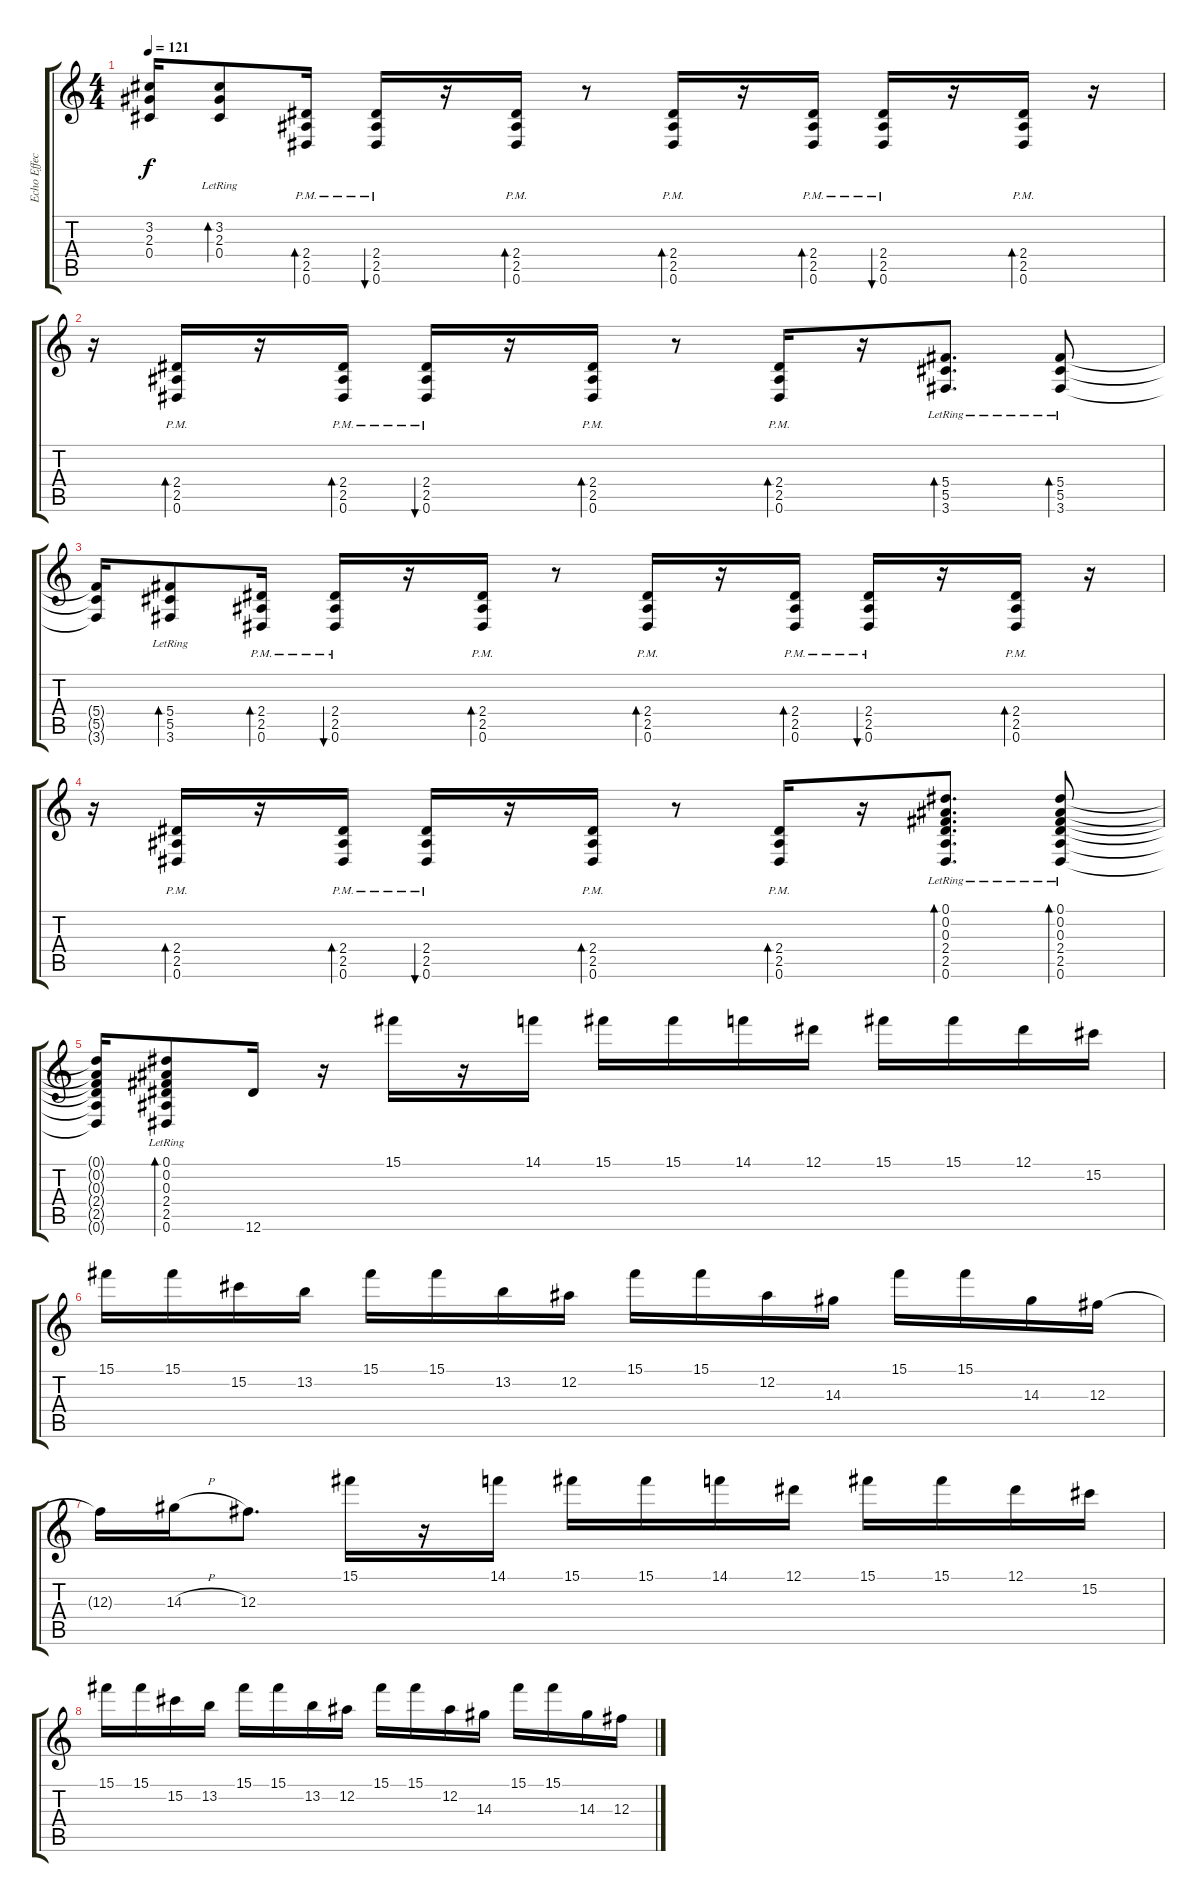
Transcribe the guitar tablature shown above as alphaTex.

\track ("Echo Effect" "Echo Effec") {instrument electricguitarjazz}
\staff {score tabs}
\tuning (Eb4 Bb3 Gb3 Db3 Ab2 Eb2) {hide}
\ts (4 4)
\tempo 121
\clef g2
\ks c
(3.2{t} 2.3{t} 0.4{t}).16{dy f} (3.2{lr} 2.3{lr} 0.4{lr}).8{bd 60} (2.4{pm} 2.5{pm} 0.6{pm}).16{bd 60} (2.4{pm} 2.5{pm} 0.6{pm}).16{bu 60} r.16 (2.4{pm} 2.5{pm} 0.6{pm}).16{bd 60} r.8 (2.4{pm} 2.5{pm} 0.6{pm}).16{bd 60} r.16 (2.4{pm} 2.5{pm} 0.6{pm}).16{bd 60} (2.4{pm} 2.5{pm} 0.6{pm}).16{bu 60} r.16 (2.4{pm} 2.5{pm} 0.6{pm}).16{bd 60} r.16 |
r.16 (2.4{pm} 2.5{pm} 0.6{pm}).16{bd 60} r.16 (2.4{pm} 2.5{pm} 0.6{pm}).16{bd 60} (2.4{pm} 2.5{pm} 0.6{pm}).16{bu 60} r.16 (2.4{pm} 2.5{pm} 0.6{pm}).16{bd 60} r.8 (2.4{pm} 2.5{pm} 0.6{pm}).16{bd 60} r.16 (5.4{lr} 5.5{lr} 3.6{lr}).8{d bd 60} (5.4{lr} 5.5{lr} 3.6{lr}).8{bd 60} |
(5.4{t} 5.5{t} 3.6{t}).16 (5.4{lr} 5.5{lr} 3.6{lr}).8{bd 60} (2.4{pm} 2.5{pm} 0.6{pm}).16{bd 60} (2.4{pm} 2.5{pm} 0.6{pm}).16{bu 60} r.16 (2.4{pm} 2.5{pm} 0.6{pm}).16{bd 60} r.8 (2.4{pm} 2.5{pm} 0.6{pm}).16{bd 60} r.16 (2.4{pm} 2.5{pm} 0.6{pm}).16{bd 60} (2.4{pm} 2.5{pm} 0.6{pm}).16{bu 60} r.16 (2.4{pm} 2.5{pm} 0.6{pm}).16{bd 60} r.16 |
r.16 (2.4{pm} 2.5{pm} 0.6{pm}).16{bd 60} r.16 (2.4{pm} 2.5{pm} 0.6{pm}).16{bd 60} (2.4{pm} 2.5{pm} 0.6{pm}).16{bu 60} r.16 (2.4{pm} 2.5{pm} 0.6{pm}).16{bd 60} r.8 (2.4{pm} 2.5{pm} 0.6{pm}).16{bd 60} r.16 (0.1{lr} 0.2{lr} 0.3{lr} 2.4{lr} 2.5{lr} 0.6{lr}).8{d bd 60} (0.1{lr} 0.2{lr} 0.3{lr} 2.4{lr} 2.5{lr} 0.6{lr}).8{bd 60} |
(0.1{t} 0.2{t} 0.3{t} 2.4{t} 2.5{t} 0.6{t}).16 (0.1{lr} 0.2{lr} 0.3{lr} 2.4{lr} 2.5{lr} 0.6{lr}).8{bd 60} 12.6.16 r.16 15.1.16 r.16 14.1.16 15.1.16 15.1.16 14.1.16 12.1.16 15.1.16 15.1.16 12.1.16 15.2.16 |
15.1.16 15.1.16 15.2.16 13.2.16 15.1.16 15.1.16 13.2.16 12.2.16 15.1.16 15.1.16 12.2.16 14.3.16 15.1.16 15.1.16 14.3.16 12.3.16 |
12.3{t}.16 14.3{h}.16 12.3.8{d} 15.1.16 r.16 14.1.16 15.1.16 15.1.16 14.1.16 12.1.16 15.1.16 15.1.16 12.1.16 15.2.16 |
15.1.16 15.1.16 15.2.16 13.2.16 15.1.16 15.1.16 13.2.16 12.2.16 15.1.16 15.1.16 12.2.16 14.3.16 15.1.16 15.1.16 14.3.16 12.3.16
